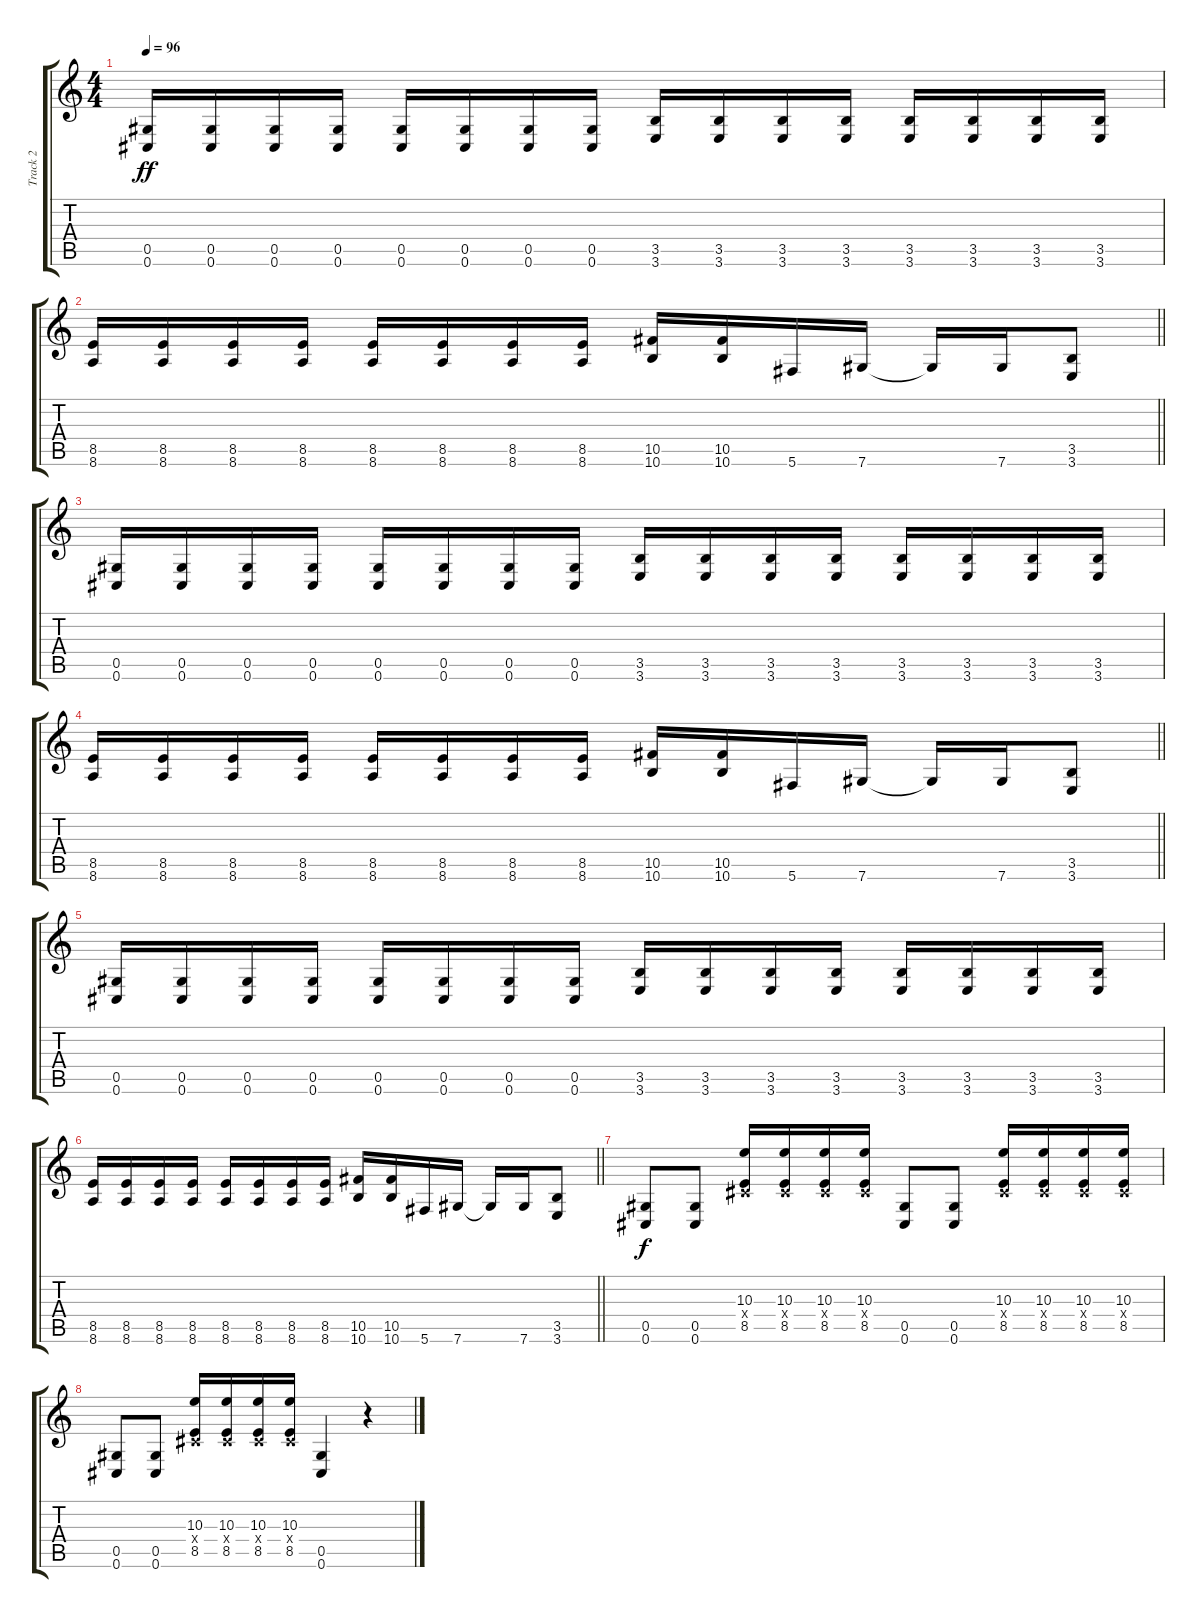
\track ("Track 2" "Track 2") {instrument distortionguitar}
\staff {score tabs}
\tuning (Eb4 Bb3 Gb3 Db3 Ab2 Db2) {hide}
\ts (4 4)
\tempo 96
\clef g2
\ks c
(0.5 0.6).16{dy ff} (0.5 0.6).16 (0.5 0.6).16 (0.5 0.6).16 (0.5 0.6).16 (0.5 0.6).16 (0.5 0.6).16 (0.5 0.6).16 (3.5 3.6).16 (3.5 3.6).16 (3.5 3.6).16 (3.5 3.6).16 (3.5 3.6).16 (3.5 3.6).16 (3.5 3.6).16 (3.5 3.6).16 |
\barLineRight lightlight
(8.5 8.6).16 (8.5 8.6).16 (8.5 8.6).16 (8.5 8.6).16 (8.5 8.6).16 (8.5 8.6).16 (8.5 8.6).16 (8.5 8.6).16 (10.5 10.6).16 (10.5 10.6).16 5.6.16 7.6.16 7.6{t}.16 7.6.16 (3.5 3.6).8 |
(0.5 0.6).16 (0.5 0.6).16 (0.5 0.6).16 (0.5 0.6).16 (0.5 0.6).16 (0.5 0.6).16 (0.5 0.6).16 (0.5 0.6).16 (3.5 3.6).16 (3.5 3.6).16 (3.5 3.6).16 (3.5 3.6).16 (3.5 3.6).16 (3.5 3.6).16 (3.5 3.6).16 (3.5 3.6).16 |
\barLineRight lightlight
(8.5 8.6).16 (8.5 8.6).16 (8.5 8.6).16 (8.5 8.6).16 (8.5 8.6).16 (8.5 8.6).16 (8.5 8.6).16 (8.5 8.6).16 (10.5 10.6).16 (10.5 10.6).16 5.6.16 7.6.16 7.6{t}.16 7.6.16 (3.5 3.6).8 |
(0.5 0.6).16 (0.5 0.6).16 (0.5 0.6).16 (0.5 0.6).16 (0.5 0.6).16 (0.5 0.6).16 (0.5 0.6).16 (0.5 0.6).16 (3.5 3.6).16 (3.5 3.6).16 (3.5 3.6).16 (3.5 3.6).16 (3.5 3.6).16 (3.5 3.6).16 (3.5 3.6).16 (3.5 3.6).16 |
\barLineRight lightlight
(8.5 8.6).16 (8.5 8.6).16 (8.5 8.6).16 (8.5 8.6).16 (8.5 8.6).16 (8.5 8.6).16 (8.5 8.6).16 (8.5 8.6).16 (10.5 10.6).16 (10.5 10.6).16 5.6.16 7.6.16 7.6{t}.16 7.6.16 (3.5 3.6).8 |
(0.5 0.6).8{dy f} (0.5 0.6).8 (10.3 0.4{x} 8.5).16 (10.3 0.4{x} 8.5).16 (10.3 0.4{x} 8.5).16 (10.3 0.4{x} 8.5).16 (0.5 0.6).8 (0.5 0.6).8 (10.3 0.4{x} 8.5).16 (10.3 0.4{x} 8.5).16 (10.3 0.4{x} 8.5).16 (10.3 0.4{x} 8.5).16 |
(0.5 0.6).8 (0.5 0.6).8 (10.3 0.4{x} 8.5).16 (10.3 0.4{x} 8.5).16 (10.3 0.4{x} 8.5).16 (10.3 0.4{x} 8.5).16 (0.5 0.6).4 r.4
